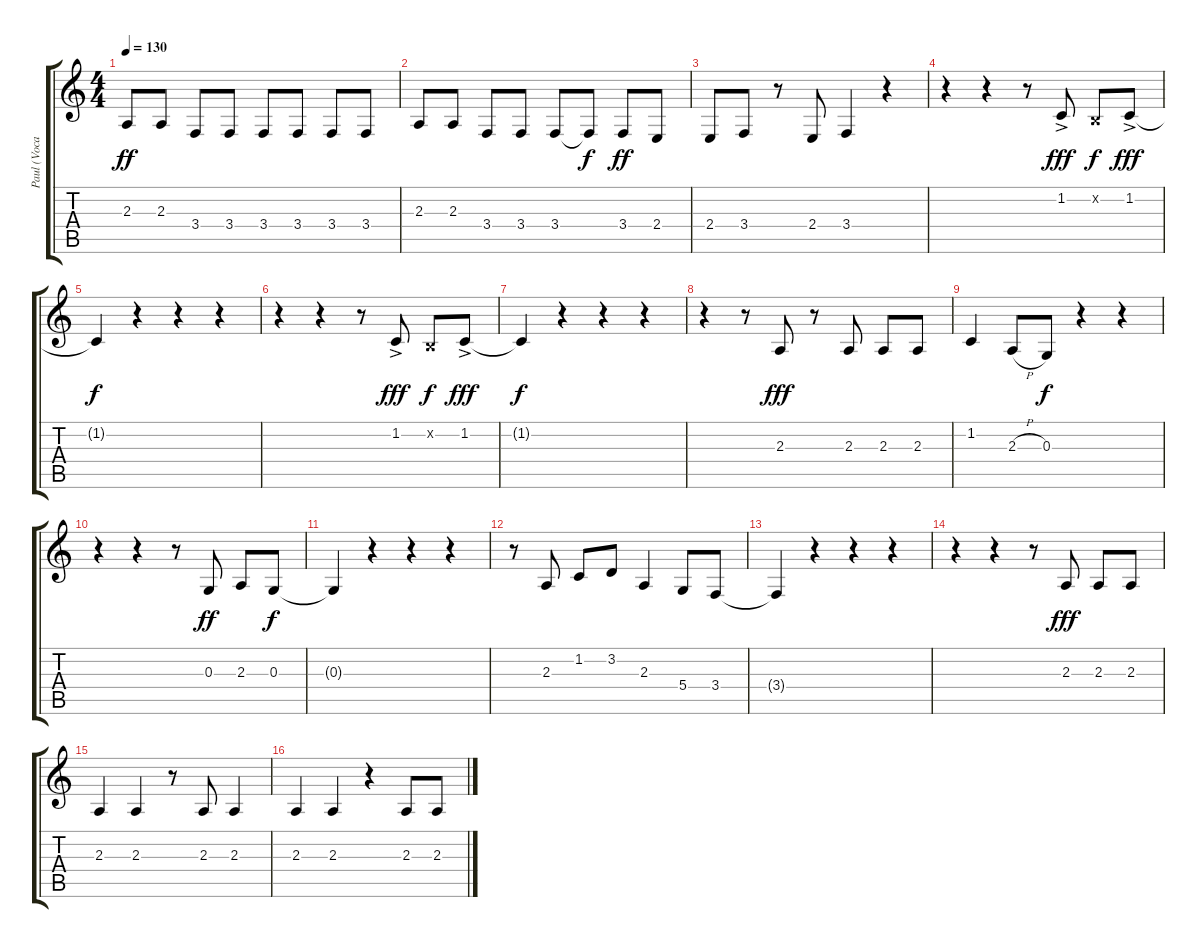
\track ("Paul (Vocals)" "Paul (Voca") {instrument tenorsax}
\staff {score tabs}
\tuning (E4 B3 G3 D3 A2 E2) {hide}
\ts (4 4)
\tempo 130
\clef g2
\ks c
2.3.8{dy ff} 2.3.8 3.4.8 3.4.8 3.4.8 3.4.8 3.4.8 3.4.8 |
2.3.8 2.3.8 3.4.8 3.4.8 3.4.8 3.4{t}.8{dy f} 3.4.8{dy ff} 2.4.8 |
2.4.8 3.4.8 r.8 2.4.8 3.4.4 r.4 |
r.4 r.4 r.8 1.2{ac}.8{dy fff} 0.2{x}.8{dy f} 1.2{ac}.8{dy fff} |
1.2{t}.4{dy f} r.4 r.4 r.4 |
r.4 r.4 r.8 1.2{ac}.8{dy fff} 0.2{x}.8{dy f} 1.2{ac}.8{dy fff} |
1.2{t}.4{dy f} r.4 r.4 r.4 |
r.4 r.8 2.3.8{dy fff} r.8 2.3.8 2.3.8 2.3.8 |
1.2.4 2.3{h}.8 0.3.8{dy f} r.4 r.4 |
r.4 r.4 r.8 0.3.8{dy ff} 2.3.8 0.3.8{dy f} |
0.3{t}.4 r.4 r.4 r.4 |
r.8 2.3.8 1.2.8 3.2.8 2.3.4 5.4.8 3.4.8 |
3.4{t}.4 r.4 r.4 r.4 |
r.4 r.4 r.8 2.3.8{dy fff} 2.3.8 2.3.8 |
2.3.4 2.3.4 r.8 2.3.8 2.3.4 |
2.3.4 2.3.4 r.4 2.3.8 2.3.8
